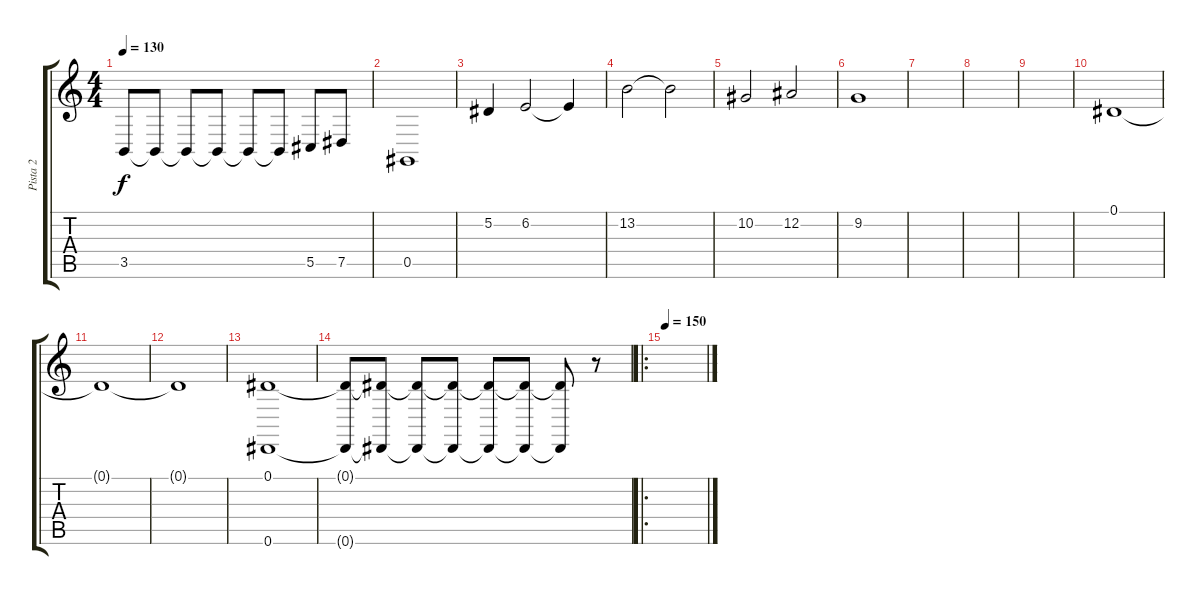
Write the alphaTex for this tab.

\track ("Pista 2" "Pista 2") {instrument choiraahs}
\staff {score tabs}
\tuning (Eb4 Bb3 Gb3 Db3 Ab2 Eb2) {hide}
\ts (4 4)
\tempo 130
\clef g2
\ks c
3.5.8{dy f} 3.5{t}.8 3.5{t}.8 3.5{t}.8 3.5{t}.8 3.5{t}.8 5.5.8 7.5.8 |
0.5.1 |
5.2.4 6.2.2 6.2{t}.4 |
13.2.2 13.2{t}.2 |
10.2.2 12.2.2 |
9.2.1 |
|
|
|
0.1.1 |
0.1{t}.1 |
0.1{t}.1 |
(0.1 0.6).1 |
(0.1{t} 0.6{t}).8 (0.1{t} 0.6{t}).8 (0.1{t} 0.6{t}).8 (0.1{t} 0.6{t}).8 (0.1{t} 0.6{t}).8 (0.1{t} 0.6{t}).8 (0.1{t} 0.6{t}).8 r.8 |
\ro
\tempo 150
